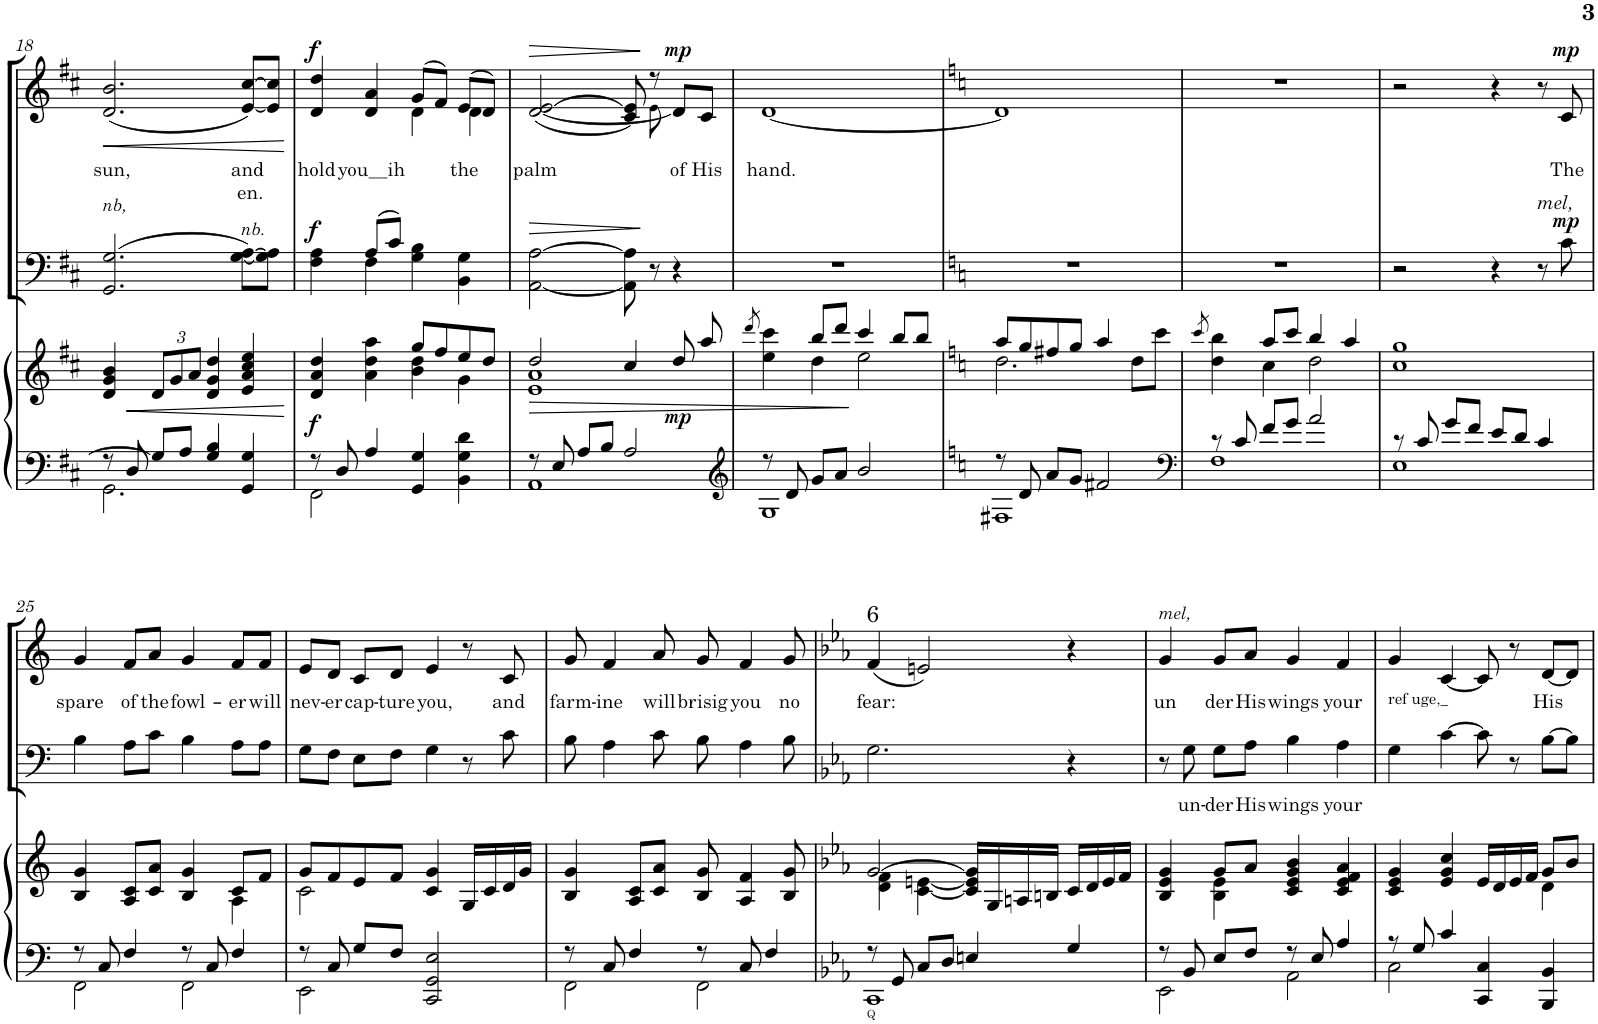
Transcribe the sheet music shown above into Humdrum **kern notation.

**kern	**kern	**dynam	**kern	**text	**dynam	**kern	**text	**text	**dynam
*part3	*part3	*part3	*part2	*part2	*part2	*part1	*part1	*part1	*part1
*staff4	*staff3	*staff3/4	*staff2	*staff2	*staff2	*staff1	*staff1	*staff1	*staff1
*I"Midi_1	*	*	*I"Midi_1	*	*	*I"Midi_1	*	*	*
!!LO:PB:g=z
*clefF4	*clefG2	*	*clefF4	*	*	*clefG2	*	*	*
*Trd0c3	*Trd0c3	*	*	*	*	*	*	*	*
*k[f#c#]	*k[f#c#]	*	*k[f#c#]	*	*	*k[f#c#]	*	*	*
*D:	*D:	*	*D:	*	*	*D:	*	*	*
*M4/4	*M4/4	*	*M4/4	*	*	*M4/4	*	*	*
=18	=18	=18	=18	=18	=18	=18	=18	=18	=18
*^	*	*	*	*	*	*	*	*	*
!	!	!	!	!	!	!	!LO:TX:b:i:t=nb,	!	!	!
!	!	!	!	!	!	!	!	!LO:LY:b	!	!LO:HP:b
8r	2.GG\	4d/ 4g/ 4b/	.	(>2.GG/ 2.G/	.	.	(<2.d/ 2.b/	sun,	.	<
!	!	!	!LO:HP:b=2	!	!	!	!	!	!	!
8D/	.	.	<	.	.	.	.	.	.	.
*	*	*Xbrackettup	*	*	*	*	*	*	*	*
8G/L]	.	12d/L	.	.	.	.	.	.	.	.
.	.	12g/	.	.	.	.	.	.	.	.
8A/J	.	.	.	.	.	.	.	.	.	.
.	.	12a/J	.	.	.	.	.	.	.	.
4G/ 4B/	.	4d/ 4g/ 4dd/	.	.	.	.	.	.	.	.
!	!	!	!	!LO:TX:a:i:t=nb.	!	!	!	!	!	!
!	!	!	!	!	!	!	!	!LO:LY:b	!LO:LY:b	!
4GG/ 4G/	4ryy	4e/ 4a/ 4cc#/ 4ee/	.	[8G\ [8A\L)	.	.	[8e/ [8cc#/L)	and	en.	.
.	.	.	.	8G\] 8A\]J	.	.	8e/] 8cc#/]J	.	.	.
*v	*v	*	*	*	*	*	*	*	*	*
.	.	.	.	.	.	.	.	.	[
=19	=19	=19	=19	=19	=19	=19	=19	=19	=19
*^	*^	*	*^	*	*	*	*	*	*
!	!	!	!	!LO:DY:b	!	!	!	!LO:DY:a	!	!LO:LY:b	!	!LO:DY:a
*	*	*	*	*	*	*	*	*	*^	*	*	*
8r	2FF#\	4d/ 4a/ 4dd/	2ryy	f	4F#\ 4A\	4ryy	.	f	4d/ 4dd/	2ryy	hold	.	f
8D/	.	.	.	.	.	.	.	.	.	.	.	.	.
!	!	!	!	!	!	!	!	!	!	!	!LO:LY:b	!	!
4A/	.	4a\ 4dd\ 4aa\	.	.	(>8A/L	4F#\	.	.	4d/ 4a/	.	you__ih	.	.
.	.	.	.	.	8c#/J)	.	.	.	.	.	.	.	.
4GG/ 4G/	2ryy	8gg/L	4b\ 4dd\	.	4G\ 4B\	2ryy	.	.	(>8g/L	4d\	.	.	.
.	.	8ff#/	.	.	.	.	.	.	8f#/J)	.	.	.	.
!	!	!	!	!	!	!	!	!	!	!	!LO:LY:b	!	!
4BB\ 4G\ 4d\	.	8ee/	4g\	.	4BB\ 4G\	.	.	.	(8e/L	4d\	the	.	.
.	.	8dd/J	.	.	.	.	.	.	8d/J)	.	.	.	.
*	*	*	*	*	*v	*v	*	*	*	*	*	*	*
=20	=20	=20	=20	=20	=20	=20	=20	=20	=20	=20	=20	=20
!	!	!	!	!	!	!	!	!	!	!LO:LY:b	!	!LO:HP:b
8r	1AA	2dd/	1e 1a	.	[2AA\ [2A\	.	.	(<[2d/ [2e/	2ryy	palm	.	>
8E/	.	.	.	.	.	.	.	.	.	.	.	.
8A/L	.	.	.	.	.	.	.	.	.	.	.	.
8B/J	.	.	.	.	.	.	.	.	.	.	.	.
2A/	.	4cc#/	.	.	8AA\] 8A\]	.	.	8c#/ 8e/])	8ryy	.	.	.
.	.	.	.	.	8r	.	.	8r	8e\	.	.	]
!	!	!	!	!LO:DY:b	!	!	!	!	!	!LO:LY:b	!	!LO:DY:a
.	.	8dd/	.	mp	4r	.	.	8d/L]	4ryy	of	.	mp
!	!	!	!	!	!	!	!	!	!	!LO:LY:b	!	!
.	.	8aa/	.	.	.	.	.	8c#/J	.	His	.	.
*	*	*	*	*	*	*	*	*v	*v	*	*	*
=21	=21	=21	=21	=21	=21	=21	=21	=21	=21	=21	=21
*clefG2	*	*	*	*	*	*	*	*	*	*	*
.	.	8qddd/	.	.	.	.	.	.	.	.	.
!	!	!	!	!	!	!	!	!	!LO:LY:b	!	!
8r	1G	4ee\ 4ccc#\	4ryy	.	1r	.	.	[1d	hand.	.	.
8d/	.	.	.	.	.	.	.	.	.	.	.
8g/L	.	8bb/L	4dd\	.	.	.	.	.	.	.	.
8a/J	.	8ddd/J	.	.	.	.	.	.	.	.	.
2b/	.	4ccc#/	2ee\	[	.	.	.	.	.	.	.
.	.	8bb/L	.	.	.	.	.	.	.	.	.
.	.	8bb/J	.	.	.	.	.	.	.	.	.
=22	=22	=22	=22	=22	=22	=22	=22	=22	=22	=22	=22
*k[]	*	*k[]	*	*	*k[]	*	*	*k[]	*	*	*
*C:	*	*C:	*	*	*C:	*	*	*C:	*	*	*
8r	1F#X	8aa/L	2.dd\	.	1r	.	.	1d]	.	.	.
8d/	.	8gg/	.	.	.	.	.	.	.	.	.
8a/L	.	8ff#X/	.	.	.	.	.	.	.	.	.
8g/J	.	8gg/J	.	.	.	.	.	.	.	.	.
2f#X/	.	4aa/	.	.	.	.	.	.	.	.	.
.	.	8dd\L	4ryy	.	.	.	.	.	.	.	.
.	.	8ccc\J	.	.	.	.	.	.	.	.	.
=23	=23	=23	=23	=23	=23	=23	=23	=23	=23	=23	=23
*clefF4	*	*	*	*	*	*	*	*	*	*	*
.	.	8qccc/	.	.	.	.	.	.	.	.	.
8r	1F	4dd\ 4bb\	4ryy	.	1r	.	.	1r	.	.	.
8c/	.	.	.	.	.	.	.	.	.	.	.
8f/L	.	8aa/L	4cc\	.	.	.	.	.	.	.	.
8g/J	.	8ccc/J	.	.	.	.	.	.	.	.	.
2a/	.	4bb/	2dd\	.	.	.	.	.	.	.	.
.	.	4aa/	.	.	.	.	.	.	.	.	.
=24	=24	=24	=24	=24	=24	=24	=24	=24	=24	=24	=24
8r	1E	1gg	1cc	.	2r	.	.	2r	.	.	.
8c/	.	.	.	.	.	.	.	.	.	.	.
8g/L	.	.	.	.	.	.	.	.	.	.	.
8f/J	.	.	.	.	.	.	.	.	.	.	.
8e/L	.	.	.	.	4r	.	.	4r	.	.	.
8d/J	.	.	.	.	.	.	.	.	.	.	.
!	!	!	!	!	!LO:TX:a:i:t=mel,	!	!	!	!	!	!
4c/	.	.	.	.	8r	.	.	8r	.	.	.
!	!	!	!	!	!	!	!LO:DY:a	!	!LO:LY:b	!	!LO:DY:a
.	.	.	.	.	8c\	.	mp	8c/	The	.	mp
!!LO:LB:g=z
=25	=25	=25	=25	=25	=25	=25	=25	=25	=25	=25	=25
!	!	!	!	!	!	!	!	!	!LO:LY:b	!	!
8r	2FF\	4B/ 4g/	2ryy	.	4B\	.	.	4g/	spare	.	.
8C/	.	.	.	.	.	.	.	.	.	.	.
!	!	!	!	!	!	!	!	!	!LO:LY:b	!	!
4F/	.	8A/ 8c/L	.	.	8A\L	.	.	8f/L	of	.	.
!	!	!	!	!	!	!	!	!	!LO:LY:b	!	!
.	.	8c/ 8a/J	.	.	8c\J	.	.	8a/J	the	.	.
!	!	!	!	!	!	!	!	!	!LO:LY:b	!	!
8r	2FF\	4B/ 4g/	4ryy	.	4B\	.	.	4g/	fowl-	.	.
8C/	.	.	.	.	.	.	.	.	.	.	.
!	!	!	!	!	!	!	!	!	!LO:LY:b	!	!
4F/	.	8c/L	4A\	.	8A\L	.	.	8f/L	-er	.	.
!	!	!	!	!	!	!	!	!	!LO:LY:b	!	!
.	.	8f/J	.	.	8A\J	.	.	8f/J	will	.	.
=26	=26	=26	=26	=26	=26	=26	=26	=26	=26	=26	=26
!	!	!	!	!	!	!	!	!	!LO:LY:b	!	!
8r	2EE\	8g/L	2c\	.	8G\L	.	.	8e/L	nev-	.	.
!	!	!	!	!	!	!	!	!	!LO:LY:b	!	!
8C/	.	8f/	.	.	8F\J	.	.	8d/J	-er	.	.
!	!	!	!	!	!	!	!	!	!LO:LY:b	!	!
8G/L	.	8e/	.	.	8E\L	.	.	8c/L	cap-	.	.
!	!	!	!	!	!	!	!	!	!LO:LY:b	!	!
8F/J	.	8f/J	.	.	8F\J	.	.	8d/J	-ture	.	.
!	!	!	!	!	!	!	!	!	!LO:LY:b	!	!
2CC/ 2GG/ 2E/	2ryy	4c/ 4g/	2ryy	.	4G\	.	.	4e/	you,	.	.
.	.	16G/LL	.	.	8r	.	.	8r	.	.	.
.	.	16c/	.	.	.	.	.	.	.	.	.
!	!	!	!	!	!	!	!	!	!LO:LY:b	!	!
.	.	16d/	.	.	8c\	.	.	8c/	and	.	.
.	.	16g/JJ	.	.	.	.	.	.	.	.	.
*	*	*v	*v	*	*	*	*	*	*	*	*
=27	=27	=27	=27	=27	=27	=27	=27	=27	=27	=27
!	!	!	!	!	!	!	!	!LO:LY:b	!	!
8r	2FF\	4B/ 4g/	.	8B\	.	.	8g/	farm-	.	.
!	!	!	!	!	!	!	!	!LO:LY:b	!	!
8C/	.	.	.	4A\	.	.	4f/	-ine	.	.
4F/	.	8A/ 8c/L	.	.	.	.	.	.	.	.
!	!	!	!	!	!	!	!	!LO:LY:b	!	!
.	.	8c/ 8a/J	.	8c\	.	.	8a/	will	.	.
!	!	!	!	!	!	!	!	!LO:LY:b	!	!
8r	2FF\	8B/ 8g/	.	8B\	.	.	8g/	brisig	.	.
!	!	!	!	!	!	!	!	!LO:LY:b	!	!
8C/	.	4A/ 4f/	.	4A\	.	.	4f/	you	.	.
4F/	.	.	.	.	.	.	.	.	.	.
!	!	!	!	!	!	!	!	!LO:LY:b	!	!
.	.	8B/ 8g/	.	8B\	.	.	8g/	no	.	.
=28	=28	=28	=28	=28	=28	=28	=28	=28	=28	=28
*k[b-e-a-]	*	*k[b-e-a-]	*	*k[b-e-a-]	*	*	*k[b-e-a-]	*	*	*
*E-:	*	*E-:	*	*E-:	*	*	*E-:	*	*	*
*	*	*^	*	*	*	*	*	*	*	*
!	!	!	!	!	!	!	!	!LO:TX:a:t=6	!	!	!
!LO:TX:b:t=Q	!	!	!	!	!	!	!	!	!	!	!
!	!	!	!	!	!	!	!	!	!LO:LY:b	!	!
8r	1CC	[2g/	4d\ 4f\	.	2.G\	.	.	(<4f/	fear:	.	.
8GG/	.	.	.	.	.	.	.	.	.	.	.
8C/L	.	.	[4c\ [4en\	.	.	.	.	2en/)	.	.	.
8D/J	.	.	.	.	.	.	.	.	.	.	.
4En/	.	16c/] 16e/] 16g/]LL	2ryy	.	.	.	.	.	.	.	.
.	.	16G/	.	.	.	.	.	.	.	.	.
.	.	16An/	.	.	.	.	.	.	.	.	.
.	.	16Bn/JJ	.	.	.	.	.	.	.	.	.
4G/	.	16c/LL	.	.	4r	.	.	4r	.	.	.
.	.	16d/	.	.	.	.	.	.	.	.	.
.	.	16e/	.	.	.	.	.	.	.	.	.
.	.	16f/JJ	.	.	.	.	.	.	.	.	.
=29	=29	=29	=29	=29	=29	=29	=29	=29	=29	=29	=29
!	!	!	!	!	!	!	!	!LO:TX:a:i:t=mel,	!	!	!
!	!	!	!	!	!	!	!	!	!LO:LY:b	!	!
8r	2EE-\	4B-/ 4e-/ 4g/	4ryy	.	8r	.	.	4g/	un	.	.
!	!	!	!	!	!	!LO:LY:b	!	!	!	!	!
8BB-/	.	.	.	.	8G\	un-	.	.	.	.	.
!	!	!	!	!	!	!LO:LY:b	!	!	!LO:LY:b	!	!
8E-/L	.	8g/L	4B-\ 4e-\	.	8G\L	-der	.	8g/L	der	.	.
!	!	!	!	!	!	!LO:LY:b	!	!	!LO:LY:b	!	!
8F/J	.	8a-/J	.	.	8A-\J	His	.	8a-/J	His	.	.
!	!	!	!	!	!	!LO:LY:b	!	!	!LO:LY:b	!	!
8r	2AA-\	4c/ 4e-/ 4g/ 4b-/	2ryy	.	4B-\	wings	.	4g/	wings	.	.
8E-/	.	.	.	.	.	.	.	.	.	.	.
!	!	!	!	!	!	!LO:LY:b	!	!	!LO:LY:b	!	!
4A-/	.	4c/ 4e-/ 4f/ 4a-/	.	.	4A-\	your	.	4f/	your	.	.
=30	=30	=30	=30	=30	=30	=30	=30	=30	=30	=30	=30
!	!	!	!	!	!	!	!	!LO:TX:b:t=ref uge,_	!	!	!
8r	2C\	4c/ 4e-/ 4g/	2ryy	.	4G\	.	.	4g/	.	.	.
8G/	.	.	.	.	.	.	.	.	.	.	.
4c/	.	4e-/ 4g/ 4cc/	.	.	[4c\	.	.	[4c/	.	.	.
4CC/ 4C/	2ryy	16e-/LL	4ryy	.	8c\]	.	.	8c/]	.	.	.
.	.	16d/	.	.	.	.	.	.	.	.	.
.	.	16e-/	.	.	8r	.	.	8r	.	.	.
.	.	16f/JJ	.	.	.	.	.	.	.	.	.
!	!	!	!	!	!	!	!	!	!LO:LY:b	!	!
4BBB-/ 4BB-/	.	8g/L	4d\	.	[8B-\L	.	.	[8d/L	His	.	.
.	.	8b-/J	.	.	8B-\J]	.	.	8d/J]	.	.	.
*v	*v	*	*	*	*	*	*	*	*	*	*
*	*v	*v	*	*	*	*	*	*	*	*
=	=	=	=	=	=	=	=	=	=
*-	*-	*-	*-	*-	*-	*-	*-	*-	*-
